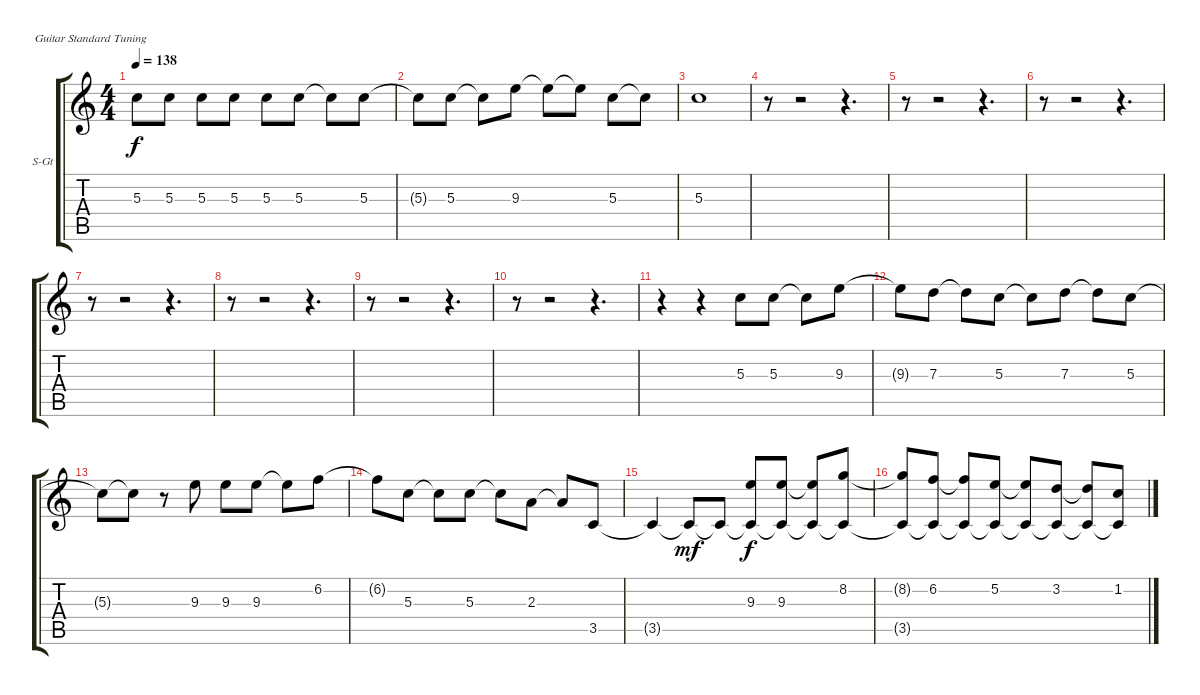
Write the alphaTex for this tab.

\bracketExtendMode groupsimilarinstruments
\firstSystemTrackNameOrientation horizontal
\otherSystemsTrackNameOrientation horizontal
\track ("Äîðîæêà 3" "S-Gt") {instrument electricgrandpiano}
\staff {score tabs}
\tuning (E4 B3 G3 D3 A2 E2)
\displaytranspose 12
\ts (4 4)
\tempo 138
\clef g2
\ks c
5.3.8{dy f} 5.3.8 5.3.8 5.3.8 5.3.8 5.3.8 5.3{t}.8 5.3.8 |
5.3{t}.8 5.3.8 5.3{t}.8 9.3.8 9.3{t}.8 9.3{t}.8 5.3.8 5.3{t}.8 |
5.3.1 |
r.8 r.2 r.4{d} |
r.8 r.2 r.4{d} |
r.8 r.2 r.4{d} |
r.8 r.2 r.4{d} |
r.8 r.2 r.4{d} |
r.8 r.2 r.4{d} |
r.8 r.2 r.4{d} |
r.4 r.4 5.3.8 5.3.8 5.3{t}.8 9.3.8 |
9.3{t}.8 7.3.8 7.3{t}.8 5.3.8 5.3{t}.8 7.3.8 7.3{t}.8 5.3.8 |
5.3{t}.8 5.3{t}.8 r.8 9.3.8 9.3.8 9.3.8 9.3{t}.8 6.2.8 |
6.2{t}.8 5.3.8 5.3{t}.8 5.3.8 5.3{t}.8 2.3.8 2.3{t}.8 3.5.8 |
3.5{t}.4 3.5{t}.8{dy mf} 3.5{t}.8 (9.3 3.5{t}).8{dy f} (9.3 3.5{t}).8 (9.3{t} 3.5{t}).8 (8.2 3.5{t}).8 |
(8.2{t} 3.5{t}).8 (6.2 3.5{t}).8 (6.2{t} 3.5{t}).8 (5.2 3.5{t}).8 (5.2{t} 3.5{t}).8 (3.2 3.5{t}).8 (3.2{t} 3.5{t}).8 (1.2 3.5{t}).8
